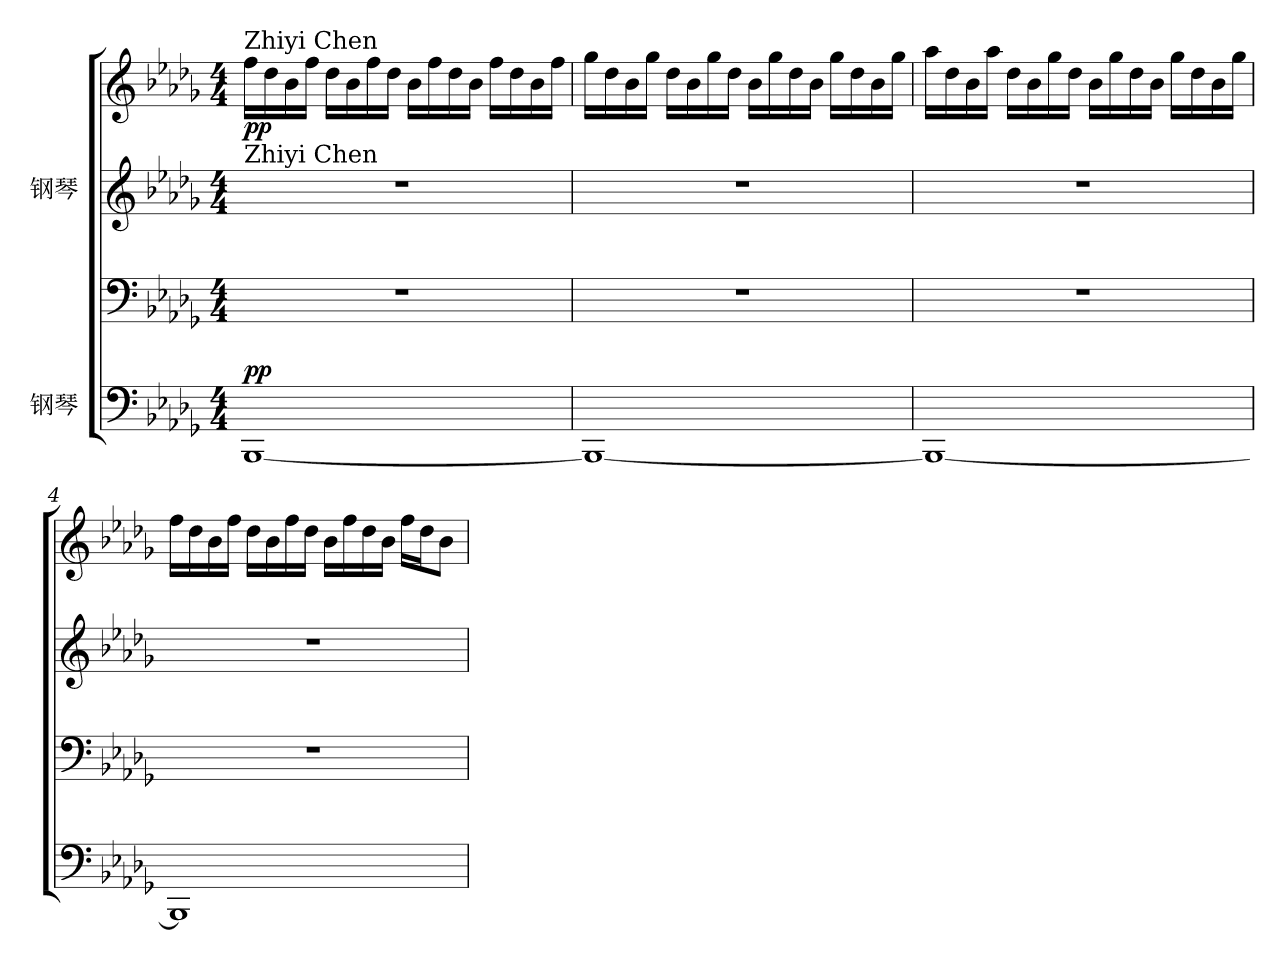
**kern	**kern	**dynam	**kern	**kern	**dynam
*part2	*part2	*part2	*part1	*part1	*part1
*staff4	*staff3	*staff3/4	*staff2	*staff1	*staff1/2
*I"钢琴	*	*	*I"钢琴	*	*
*clefF4	*clefF4	*	*clefG2	*clefG2	*
*k[b-e-a-d-g-]	*k[b-e-a-d-g-]	*	*k[b-e-a-d-g-]	*k[b-e-a-d-g-]	*
*M4/4	*M4/4	*	*M4/4	*M4/4	*
*MM106	*MM106	*	*MM106	*MM106	*
=1	=1	=1	=1	=1	=1
!	!	!	!	!LO:TX:a:t=Zhiyi Chen	!
!	!	!	!LO:TX:a:t=Zhiyi Chen	!	!
!	!	!LO:DY:a=2	!	!	!LO:DY:b
[1BBB-	1r	pp	1r	16ff\LL	pp
.	.	.	.	16dd-\	.
.	.	.	.	16b-\	.
.	.	.	.	16ff\JJ	.
.	.	.	.	16dd-\LL	.
.	.	.	.	16b-\	.
.	.	.	.	16ff\	.
.	.	.	.	16dd-\JJ	.
.	.	.	.	16b-\LL	.
.	.	.	.	16ff\	.
.	.	.	.	16dd-\	.
.	.	.	.	16b-\JJ	.
.	.	.	.	16ff\LL	.
.	.	.	.	16dd-\	.
.	.	.	.	16b-\	.
.	.	.	.	16ff\JJ	.
=2	=2	=2	=2	=2	=2
1BBB-_	1r	.	1r	16gg-\LL	.
.	.	.	.	16dd-\	.
.	.	.	.	16b-\	.
.	.	.	.	16gg-\JJ	.
.	.	.	.	16dd-\LL	.
.	.	.	.	16b-\	.
.	.	.	.	16gg-\	.
.	.	.	.	16dd-\JJ	.
.	.	.	.	16b-\LL	.
.	.	.	.	16gg-\	.
.	.	.	.	16dd-\	.
.	.	.	.	16b-\JJ	.
.	.	.	.	16gg-\LL	.
.	.	.	.	16dd-\	.
.	.	.	.	16b-\	.
.	.	.	.	16gg-\JJ	.
=3	=3	=3	=3	=3	=3
1BBB-_	1r	.	1r	16aa-\LL	.
.	.	.	.	16dd-\	.
.	.	.	.	16b-\	.
.	.	.	.	16aa-\JJ	.
.	.	.	.	16dd-\LL	.
.	.	.	.	16b-\	.
.	.	.	.	16gg-\	.
.	.	.	.	16dd-\JJ	.
.	.	.	.	16b-\LL	.
.	.	.	.	16gg-\	.
.	.	.	.	16dd-\	.
.	.	.	.	16b-\JJ	.
.	.	.	.	16gg-\LL	.
.	.	.	.	16dd-\	.
.	.	.	.	16b-\	.
.	.	.	.	16gg-\JJ	.
=4	=4	=4	=4	=4	=4
1BBB-]	1r	.	1r	16ff\LL	.
.	.	.	.	16dd-\	.
.	.	.	.	16b-\	.
.	.	.	.	16ff\JJ	.
.	.	.	.	16dd-\LL	.
.	.	.	.	16b-\	.
.	.	.	.	16ff\	.
.	.	.	.	16dd-\JJ	.
.	.	.	.	16b-\LL	.
.	.	.	.	16ff\	.
.	.	.	.	16dd-\	.
.	.	.	.	16b-\JJ	.
.	.	.	.	16ff\LL	.
.	.	.	.	16dd-\J	.
.	.	.	.	8b-\J	.
=	=	=	=	=	=
*-	*-	*-	*-	*-	*-
